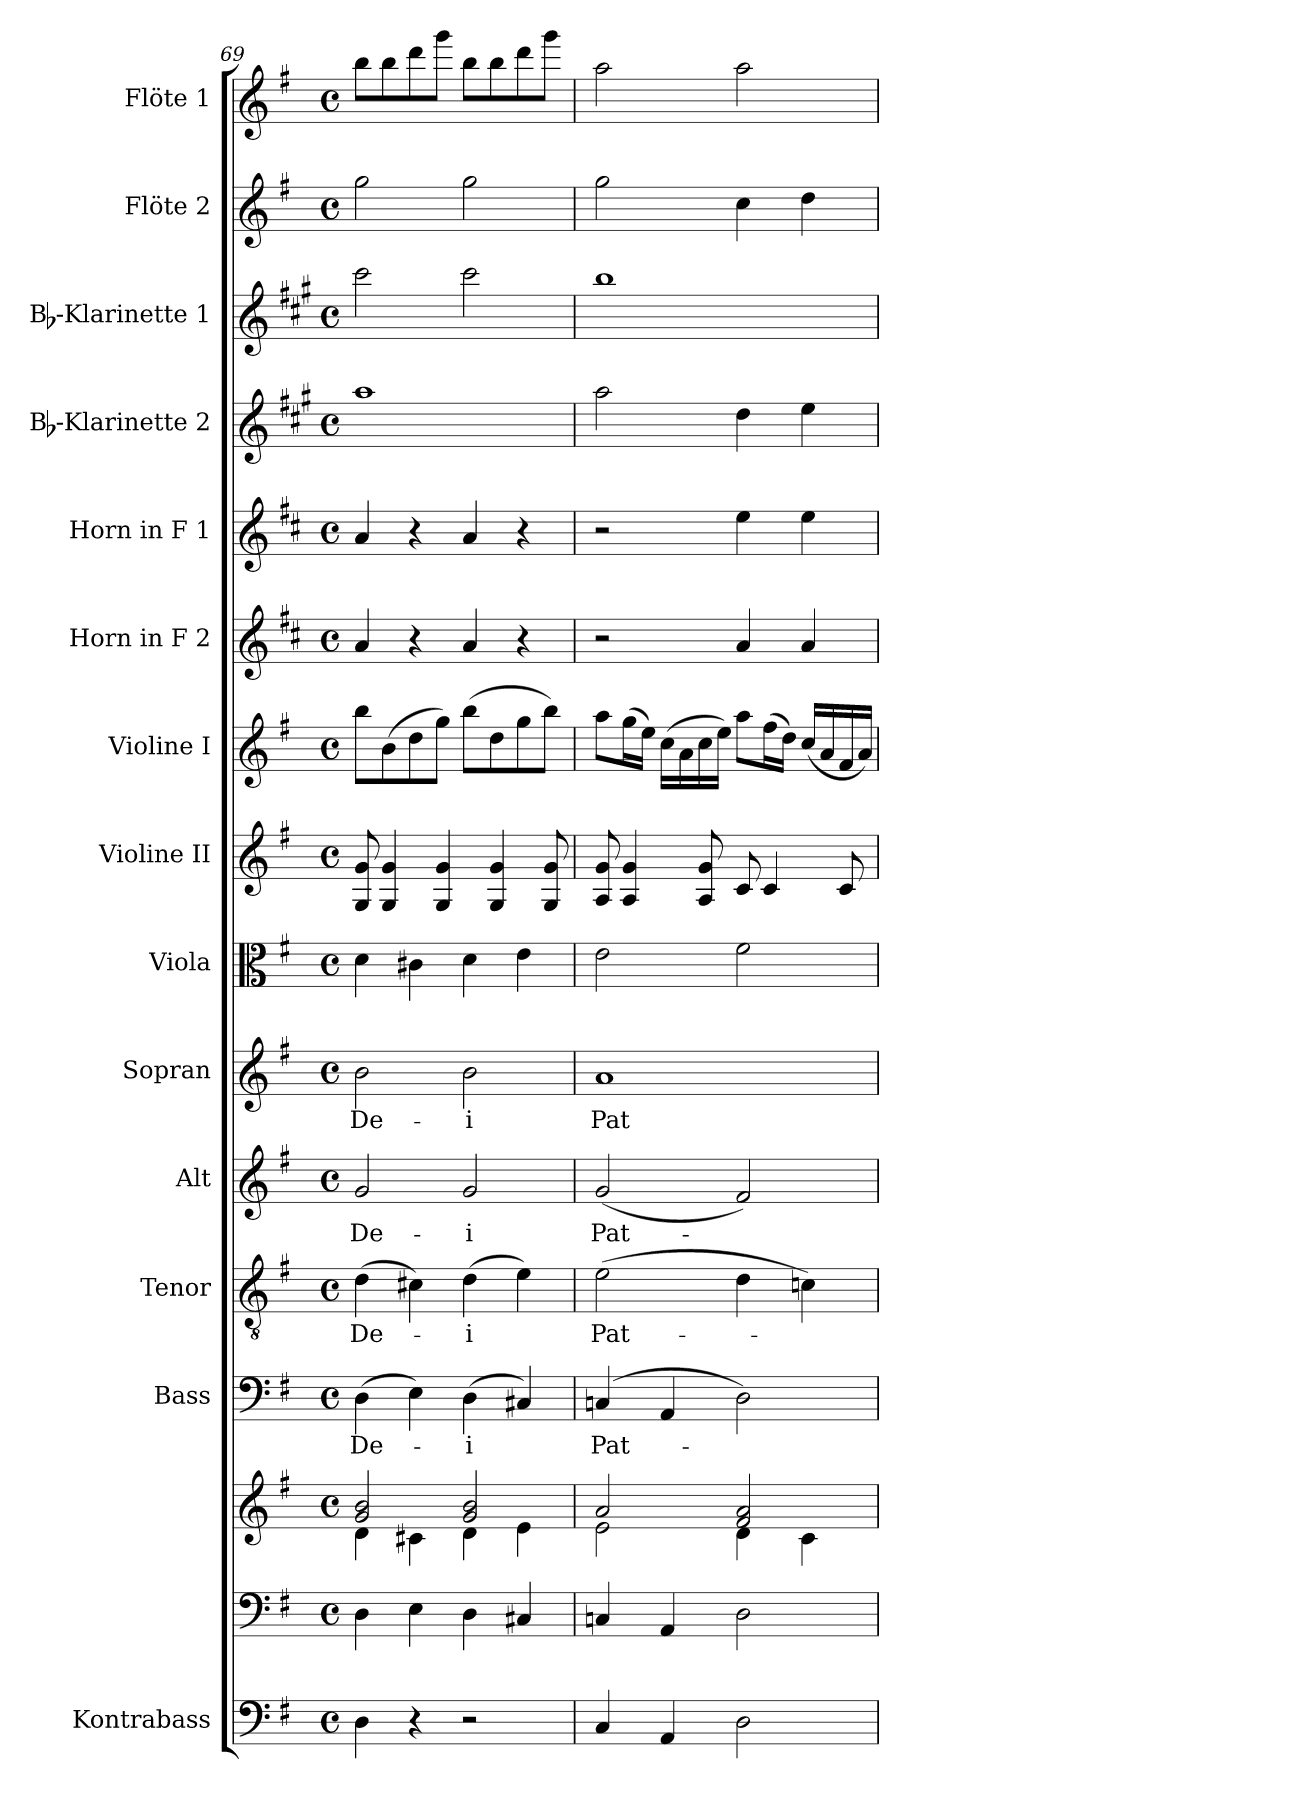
**kern	**kern	**kern	**kern	**text	**kern	**text	**kern	**text	**kern	**text	**kern	**kern	**kern	**kern	**kern	**kern	**kern	**kern	**kern
*part15	*part14	*part14	*part13	*part13	*part12	*part12	*part11	*part11	*part10	*part10	*part9	*part8	*part7	*part6	*part5	*part4	*part3	*part2	*part1
*staff16	*staff15	*staff14	*staff13	*staff13	*staff12	*staff12	*staff11	*staff11	*staff10	*staff10	*staff9	*staff8	*staff7	*staff6	*staff5	*staff4	*staff3	*staff2	*staff1
*I"Kontrabass	*	*	*I"Bass	*	*I"Tenor	*	*I"Alt	*	*I"Sopran	*	*I"Viola	*I"Violine II	*I"Violine I	*I"Horn in F 2	*I"Horn in F 1	*I"Bb-Klarinette 2	*I"Bb-Klarinette 1	*I"Flöte 2	*I"Flöte 1
*I'Kb.	*	*	*I'B.	*	*I'T.	*	*I'A.	*	*I'S.	*	*I'Vla.	*I'Vl. II	*I'Vl. I	*I'Horn 2	*I'Horn 1	*I'Bb Kl. 2	*I'Bb Kl. 1	*I'Fl. 2	*I'Fl. 1
*clefF4	*clefF4	*clefG2	*clefF4	*	*clefGv2	*	*clefG2	*	*clefG2	*	*clefC3	*clefG2	*clefG2	*clefG2	*clefG2	*clefG2	*clefG2	*clefG2	*clefG2
*ITrd7c12	*	*	*	*	*	*	*	*	*	*	*	*	*	*ITrd4c7	*ITrd4c7	*ITrd1c2	*ITrd1c2	*	*
*k[f#]	*k[f#]	*k[f#]	*k[f#]	*	*k[f#]	*	*k[f#]	*	*k[f#]	*	*k[f#]	*k[f#]	*k[f#]	*k[f#]	*k[f#]	*k[f#]	*k[f#]	*k[f#]	*k[f#]
*G:	*G:	*G:	*G:	*	*G:	*	*G:	*	*G:	*	*G:	*G:	*G:	*G:	*G:	*G:	*G:	*G:	*G:
*M4/4	*M4/4	*M4/4	*M4/4	*	*M4/4	*	*M4/4	*	*M4/4	*	*M4/4	*M4/4	*M4/4	*M4/4	*M4/4	*M4/4	*M4/4	*M4/4	*M4/4
*met(c)	*met(c)	*met(c)	*met(c)	*	*met(c)	*	*met(c)	*	*met(c)	*	*met(c)	*met(c)	*met(c)	*met(c)	*met(c)	*met(c)	*met(c)	*met(c)	*met(c)
=69	=69	=69	=69	=69	=69	=69	=69	=69	=69	=69	=69	=69	=69	=69	=69	=69	=69	=69	=69
*	*	*^	*	*	*	*	*	*	*	*	*	*	*	*	*	*	*	*	*
!	!	!	!	!	!LO:LY:b	!	!LO:LY:b	!	!LO:LY:b	!	!LO:LY:b	!	!	!	!	!	!	!	!	!
4DD\	4D\	2g/ 2b/	4d\	(>4D\	De-	(>4d\	De-	2g/	De-	2b\	De-	4d\	8G/ 8g/	8bb\L	4d/	4d/	1gg	2bb\	2gg\	8bb\L
.	.	.	.	.	.	.	.	.	.	.	.	.	4G/ 4g/	(>8b\	.	.	.	.	.	8bb\
4r	4E\	.	4c#X\	4E\)	.	4c#X\)	.	.	.	.	.	4c#X\	.	8dd\	4r	4r	.	.	.	8ddd\
.	.	.	.	.	.	.	.	.	.	.	.	.	4G/ 4g/	8gg\J)	.	.	.	.	.	8ggg\J
!	!	!	!	!	!LO:LY:b	!	!LO:LY:b	!	!LO:LY:b	!	!LO:LY:b	!	!	!	!	!	!	!	!	!
2r	4D\	2g/ 2b/	4d\	(>4D\	-i	(>4d\	-i	2g/	-i	2b\	-i	4d\	.	(>8bb\L	4d/	4d/	.	2bb\	2gg\	8bb\L
.	.	.	.	.	.	.	.	.	.	.	.	.	4G/ 4g/	8dd\	.	.	.	.	.	8bb\
.	4C#X/	.	4e\	4C#X/)	.	4e\)	.	.	.	.	.	4e\	.	8gg\	4r	4r	.	.	.	8ddd\
.	.	.	.	.	.	.	.	.	.	.	.	.	8G/ 8g/	8bb\J)	.	.	.	.	.	8ggg\J
!!LO:PB:g=z
=70	=70	=70	=70	=70	=70	=70	=70	=70	=70	=70	=70	=70	=70	=70	=70	=70	=70	=70	=70	=70
!	!	!	!	!	!LO:LY:b	!	!LO:LY:b	!	!LO:LY:b	!	!LO:LY:b	!	!	!	!	!	!	!	!	!
4CC/	4Cn/	2a/	2e\	(4Cn/	Pat-	(>2e\	Pat-	(<2g/	Pat-	1a	Pat-	2e\	8A/ 8g/	8aa\L	2r	2r	2gg\	1aa	2gg\	2aa\
.	.	.	.	.	.	.	.	.	.	.	.	.	4A/ 4g/	(>16gg\L	.	.	.	.	.	.
.	.	.	.	.	.	.	.	.	.	.	.	.	.	16ee\JJ)	.	.	.	.	.	.
4AAA/	4AA/	.	.	4AA/	.	.	.	.	.	.	.	.	.	(>16cc\LL	.	.	.	.	.	.
.	.	.	.	.	.	.	.	.	.	.	.	.	.	16a\	.	.	.	.	.	.
.	.	.	.	.	.	.	.	.	.	.	.	.	8A/ 8g/	16cc\	.	.	.	.	.	.
.	.	.	.	.	.	.	.	.	.	.	.	.	.	16ee\JJ)	.	.	.	.	.	.
2DD\	2D\	2f#/ 2a/	4d\	2D\)	.	4d\	.	2f#/)	.	.	.	2f#\	8c/	8aa\L	4d/	4a\	4cc\	.	4cc\	2aa\
.	.	.	.	.	.	.	.	.	.	.	.	.	4c/	(>16ff#\L	.	.	.	.	.	.
.	.	.	.	.	.	.	.	.	.	.	.	.	.	16dd\JJ)	.	.	.	.	.	.
.	.	.	4c\	.	.	4cn\)	.	.	.	.	.	.	.	(<16cc/LL	4d/	4a\	4dd\	.	4dd\	.
.	.	.	.	.	.	.	.	.	.	.	.	.	.	16a/	.	.	.	.	.	.
.	.	.	.	.	.	.	.	.	.	.	.	.	8c/	16f#/	.	.	.	.	.	.
.	.	.	.	.	.	.	.	.	.	.	.	.	.	16a/JJ)	.	.	.	.	.	.
*	*	*v	*v	*	*	*	*	*	*	*	*	*	*	*	*	*	*	*	*	*
=	=	=	=	=	=	=	=	=	=	=	=	=	=	=	=	=	=	=	=
*-	*-	*-	*-	*-	*-	*-	*-	*-	*-	*-	*-	*-	*-	*-	*-	*-	*-	*-	*-
